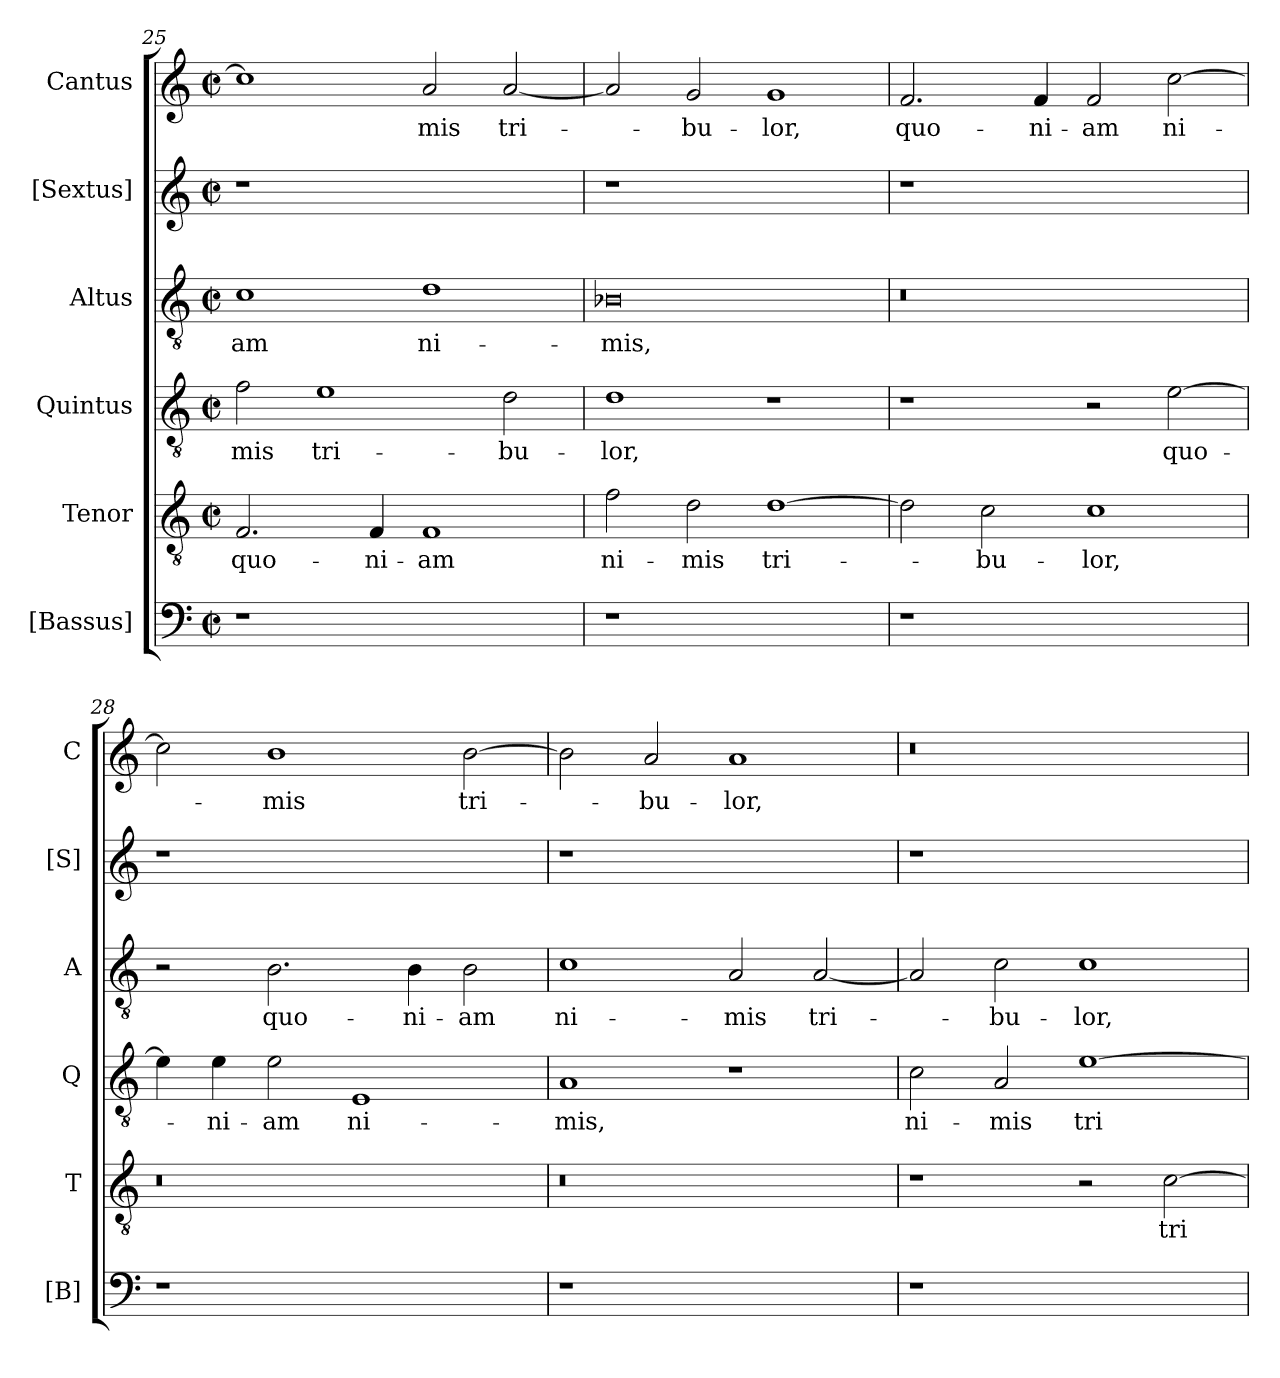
**kern	**kern	**text	**kern	**text	**kern	**text	**kern	**kern	**text
*part6	*part5	*part5	*part4	*part4	*part3	*part3	*part2	*part1	*part1
*staff6	*staff5	*staff5	*staff4	*staff4	*staff3	*staff3	*staff2	*staff1	*staff1
*I"[Bassus]	*I"Tenor	*	*I"Quintus	*	*I"Altus	*	*I"[Sextus]	*I"Cantus	*
*I'[B]	*I'T	*	*I'Q	*	*I'A	*	*I'[S]	*I'C	*
*clefF4	*clefGv2	*	*clefGv2	*	*clefGv2	*	*clefG2	*clefG2	*
*k[]	*k[]	*	*k[]	*	*k[]	*	*k[]	*k[]	*
*C:	*C:	*	*C:	*	*C:	*	*C:	*C:	*
*M2/2	*M2/2	*	*M2/2	*	*M2/2	*	*M2/2	*M2/2	*
*met(c|)	*met(c|)	*	*met(c|)	*	*met(c|)	*	*met(c|)	*met(c|)	*
=25	=25	=25	=25	=25	=25	=25	=25	=25	=25
1r	2.F/	quo-	2f\	-mis	1c\	-am	1r	1cc\]	.
.	.	.	1e\	tri-	.	.	.	.	.
.	4F/	-ni-	.	.	.	.	.	.	.
1ryy	1F/	-am	.	.	1d\	ni-	1ryy	2a/	-mis
.	.	.	2d\	-bu-	.	.	.	[2a/	tri-
=26	=26	=26	=26	=26	=26	=26	=26	=26	=26
1r	2f\	ni-	1d\	-lor,	0B-X\	-mis,	1r	2a/]	.
.	2d\	-mis	.	.	.	.	.	2g/	-bu-
1ryy	[1d\	tri-	1r	.	.	.	1ryy	1g/	-lor,
=27	=27	=27	=27	=27	=27	=27	=27	=27	=27
!	!	!	!	!	!LO:N:vis=0	!	!	!	!
1r	2d\]	.	1r	.	1r	.	1r	2.f/	quo-
.	2c\	-bu-	.	.	.	.	.	.	.
.	.	.	.	.	.	.	.	4f/	-ni-
1ryy	1c\	-lor,	2r	.	1ryy	.	1ryy	2f/	-am
.	.	.	[2e\	quo-	.	.	.	[2cc\	ni-
=28	=28	=28	=28	=28	=28	=28	=28	=28	=28
!	!LO:N:vis=0	!	!	!	!	!	!	!	!
1r	1r	.	4e\]	.	2r	.	1r	2cc\]	.
.	.	.	4e\	-ni-	.	.	.	.	.
.	.	.	2e\	-am	2.B\	quo-	.	1b\	-mis
1ryy	1ryy	.	1E/	ni-	.	.	1ryy	.	.
.	.	.	.	.	4B\	-ni-	.	.	.
.	.	.	.	.	2B\	-am	.	[2b\	tri-
=29	=29	=29	=29	=29	=29	=29	=29	=29	=29
!	!LO:N:vis=0	!	!	!	!	!	!	!	!
1r	1r	.	1A/	-mis,	1c\	ni-	1r	2b\]	.
.	.	.	.	.	.	.	.	2a/	-bu-
1ryy	1ryy	.	1r	.	2A/	-mis	1ryy	1a/	-lor,
.	.	.	.	.	[2A/	tri-	.	.	.
=30	=30	=30	=30	=30	=30	=30	=30	=30	=30
!	!	!	!	!	!	!	!	!LO:N:vis=0	!
1r	1r	.	2c\	ni-	2A/]	.	1r	1r	.
.	.	.	2A/	-mis	2c\	-bu-	.	.	.
1ryy	2r	.	[1e\	tri-	1c\	-lor,	1ryy	1ryy	.
.	[2c\	tri-	.	.	.	.	.	.	.
=	=	=	=	=	=	=	=	=	=
*-	*-	*-	*-	*-	*-	*-	*-	*-	*-
